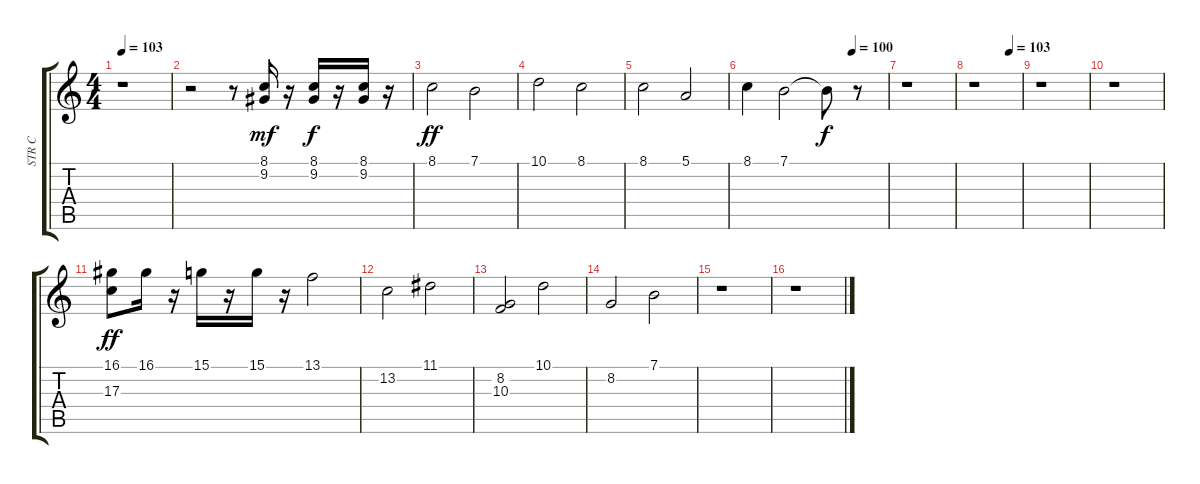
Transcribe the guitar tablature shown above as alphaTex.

\track ("STR C" "STR C") {instrument stringensemble1}
\staff {score tabs}
\tuning (E4 B3 G3 D3 A2 E2) {hide}
\ts (4 4)
\tempo 103
\clef g2
\ks c
r.1{dy f} |
r.2 r.8 (8.1 9.2).16{dy mf} r.16 (8.1 9.2).16{dy f} r.16 (8.1 9.2).16 r.16 |
8.1.2{dy ff} 7.1.2 |
10.1.2 8.1.2 |
8.1.2 5.1.2 |
\tempo (100 0.75)
8.1.4 7.1.2 7.1{t}.8{dy f} r.8 |
r.1 |
\tempo (103 0.75)
r.1 |
r.1 |
r.1 |
(16.1 17.3).8{dy ff} 16.1.16 r.16 15.1.16 r.16 15.1.16 r.16 13.1.2 |
13.2.2 11.1.2 |
(8.2 10.3).2 10.1.2 |
8.2.2 7.1.2 |
r.1 |
r.1
